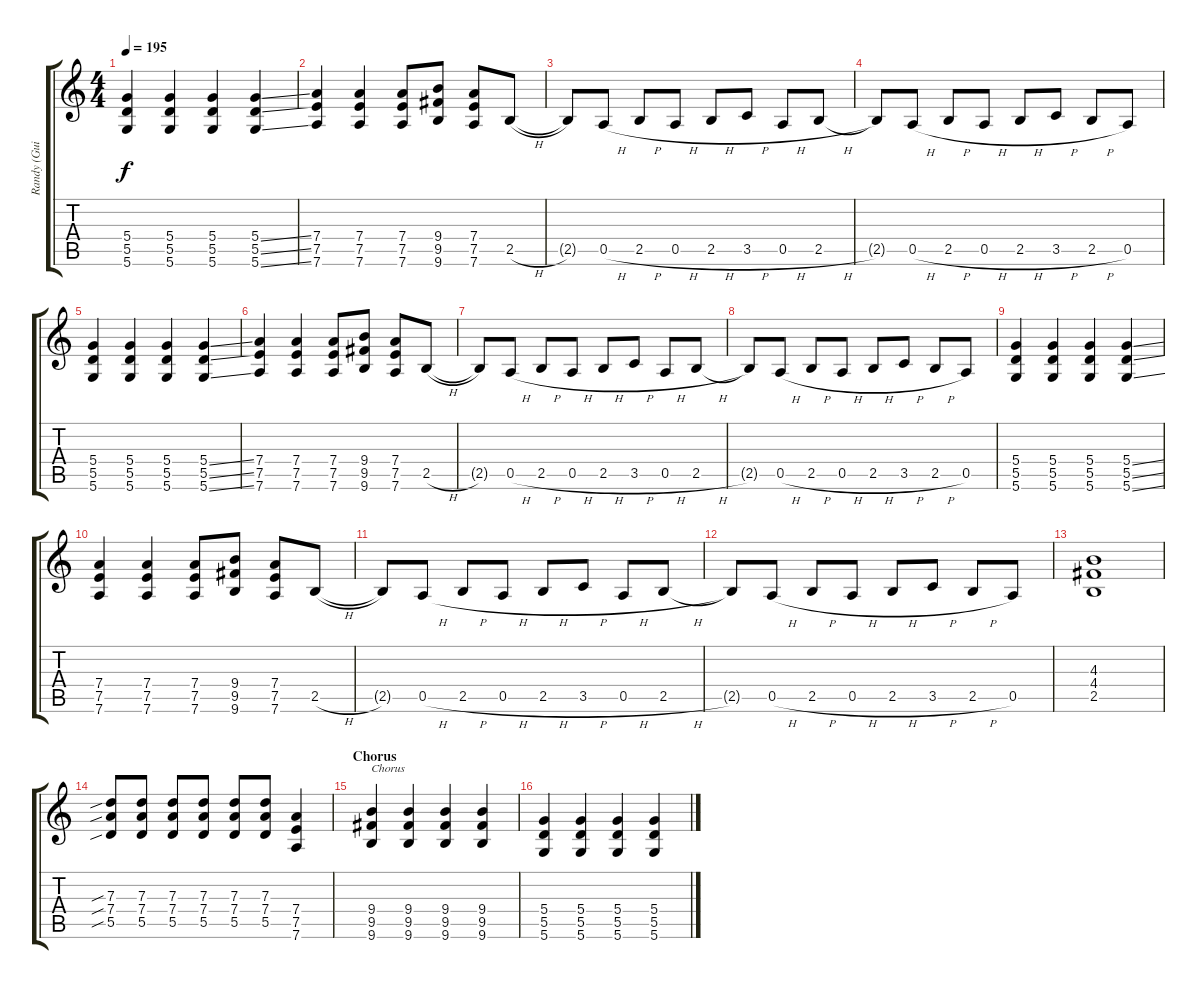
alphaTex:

\track ("Randy (Guitar)" "Randy (Gui") {instrument distortionguitar}
\staff {score tabs}
\tuning (E4 B3 G3 D3 A2 D2) {hide}
\ts (4 4)
\tempo 195
\clef g2
\ks c
(5.4 5.5 5.6).4{dy f} (5.4 5.5 5.6).4 (5.4 5.5 5.6).4 (5.4{ss} 5.5{ss} 5.6{ss}).4 |
(7.4 7.5 7.6).4 (7.4 7.5 7.6).4 (7.4 7.5 7.6).8 (9.4 9.5 9.6).8 (7.4 7.5 7.6).8 2.5{h}.8 |
2.5{t}.8 0.5{h}.8 2.5{h}.8 0.5{h}.8 2.5{h}.8 3.5{h}.8 0.5{h}.8 2.5{h}.8 |
2.5{t}.8 0.5{h}.8 2.5{h}.8 0.5{h}.8 2.5{h}.8 3.5{h}.8 2.5{h}.8 0.5.8 |
(5.4 5.5 5.6).4 (5.4 5.5 5.6).4 (5.4 5.5 5.6).4 (5.4{ss} 5.5{ss} 5.6{ss}).4 |
(7.4 7.5 7.6).4 (7.4 7.5 7.6).4 (7.4 7.5 7.6).8 (9.4 9.5 9.6).8 (7.4 7.5 7.6).8 2.5{h}.8 |
2.5{t}.8 0.5{h}.8 2.5{h}.8 0.5{h}.8 2.5{h}.8 3.5{h}.8 0.5{h}.8 2.5{h}.8 |
2.5{t}.8 0.5{h}.8 2.5{h}.8 0.5{h}.8 2.5{h}.8 3.5{h}.8 2.5{h}.8 0.5.8 |
(5.4 5.5 5.6).4 (5.4 5.5 5.6).4 (5.4 5.5 5.6).4 (5.4{ss} 5.5{ss} 5.6{ss}).4 |
(7.4 7.5 7.6).4 (7.4 7.5 7.6).4 (7.4 7.5 7.6).8 (9.4 9.5 9.6).8 (7.4 7.5 7.6).8 2.5{h}.8 |
2.5{t}.8 0.5{h}.8 2.5{h}.8 0.5{h}.8 2.5{h}.8 3.5{h}.8 0.5{h}.8 2.5{h}.8 |
2.5{t}.8 0.5{h}.8 2.5{h}.8 0.5{h}.8 2.5{h}.8 3.5{h}.8 2.5{h}.8 0.5.8 |
(4.3 4.4 2.5).1 |
(7.3{sib} 7.4{sib} 5.5{sib}).8 (7.3 7.4 5.5).8 (7.3 7.4 5.5).8 (7.3 7.4 5.5).8 (7.3 7.4 5.5).8 (7.3 7.4 5.5).8 (7.4 7.5 7.6).4 |
\section ("" "Chorus")
(9.4 9.5 9.6).4{txt "Chorus"} (9.4 9.5 9.6).4 (9.4 9.5 9.6).4 (9.4 9.5 9.6).4 |
(5.4 5.5 5.6).4 (5.4 5.5 5.6).4 (5.4 5.5 5.6).4 (5.4 5.5 5.6).4
